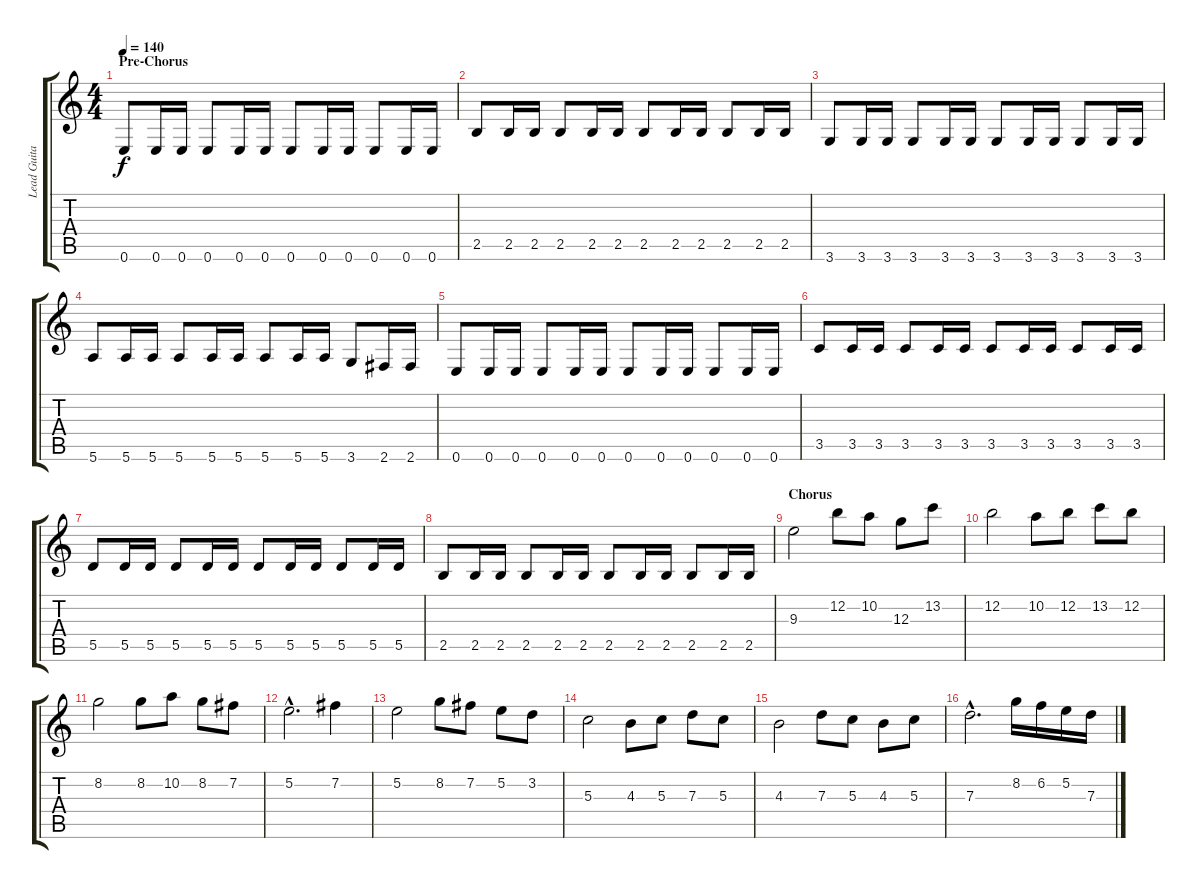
\track ("Lead Guitar II" "Lead Guita") {instrument distortionguitar}
\staff {score tabs}
\tuning (E4 B3 G3 D3 A2 E2) {hide}
\ts (4 4)
\section ("" "Pre-Chorus")
\tempo 140
\clef g2
\ks c
0.6.8{dy f} 0.6.16 0.6.16 0.6.8 0.6.16 0.6.16 0.6.8 0.6.16 0.6.16 0.6.8 0.6.16 0.6.16 |
2.5.8 2.5.16 2.5.16 2.5.8 2.5.16 2.5.16 2.5.8 2.5.16 2.5.16 2.5.8 2.5.16 2.5.16 |
3.6.8 3.6.16 3.6.16 3.6.8 3.6.16 3.6.16 3.6.8 3.6.16 3.6.16 3.6.8 3.6.16 3.6.16 |
5.6.8 5.6.16 5.6.16 5.6.8 5.6.16 5.6.16 5.6.8 5.6.16 5.6.16 3.6.8 2.6.16 2.6.16 |
0.6.8 0.6.16 0.6.16 0.6.8 0.6.16 0.6.16 0.6.8 0.6.16 0.6.16 0.6.8 0.6.16 0.6.16 |
3.5.8 3.5.16 3.5.16 3.5.8 3.5.16 3.5.16 3.5.8 3.5.16 3.5.16 3.5.8 3.5.16 3.5.16 |
5.5.8 5.5.16 5.5.16 5.5.8 5.5.16 5.5.16 5.5.8 5.5.16 5.5.16 5.5.8 5.5.16 5.5.16 |
2.5.8 2.5.16 2.5.16 2.5.8 2.5.16 2.5.16 2.5.8 2.5.16 2.5.16 2.5.8 2.5.16 2.5.16 |
\section ("" "Chorus")
9.3.2 12.2.8 10.2.8 12.3.8 13.2.8 |
12.2.2 10.2.8 12.2.8 13.2.8 12.2.8 |
8.2.2 8.2.8 10.2.8 8.2.8 7.2.8 |
5.2{hac}.2{d} 7.2.4 |
5.2.2 8.2.8 7.2.8 5.2.8 3.2.8 |
5.3.2 4.3.8 5.3.8 7.3.8 5.3.8 |
4.3.2 7.3.8 5.3.8 4.3.8 5.3.8 |
7.3{hac}.2{d} 8.2.16 6.2.16 5.2.16 7.3.16
